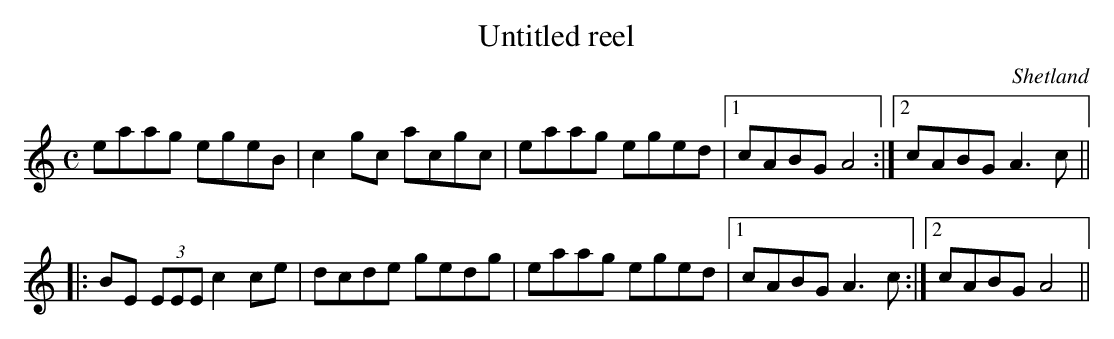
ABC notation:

X:1
T:Untitled reel
O:Shetland
M:C
K:Am
eaag egeB|c2gc acgc|eaag eged\
|1 cABG A4 :|2 cABG A3c ||
|:\
BE (3EEE c2ce|dcde gedg|eaag eged\
|1 cABG A3c :|2 cABG A4 ||
